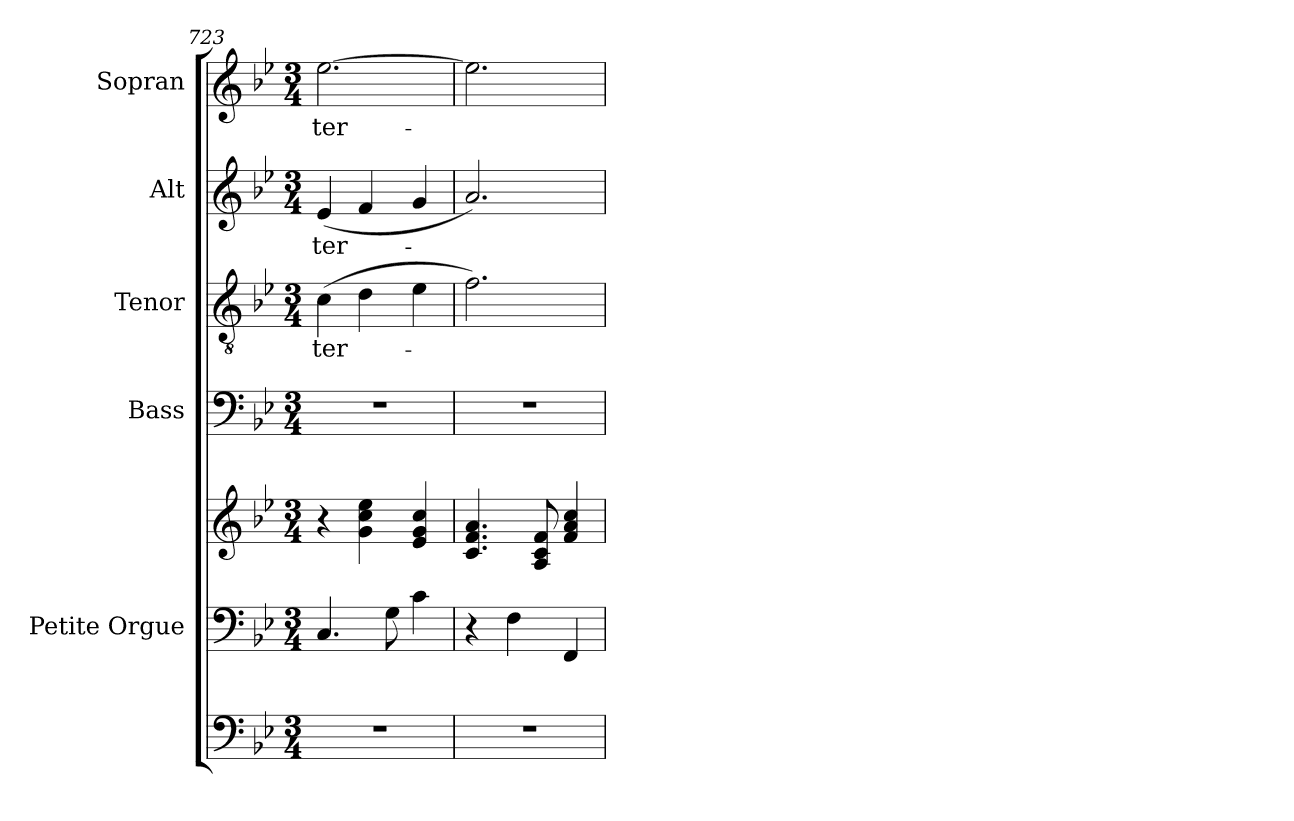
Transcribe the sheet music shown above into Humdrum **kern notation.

**kern	**kern	**kern	**kern	**kern	**text	**kern	**text	**kern	**text
*part6	*part5	*part5	*part4	*part3	*part3	*part2	*part2	*part1	*part1
*staff7	*staff6	*staff5	*staff4	*staff3	*staff3	*staff2	*staff2	*staff1	*staff1
*	*I"Petite Orgue	*	*I"Bass	*I"Tenor	*	*I"Alt	*	*I"Sopran	*
*	*I'Org. 1	*	*I'B.	*I'T.	*	*I'A.	*	*I'S.	*
*clefF4	*clefF4	*clefG2	*clefF4	*clefGv2	*	*clefG2	*	*clefG2	*
*k[b-e-]	*k[b-e-]	*k[b-e-]	*k[b-e-]	*k[b-e-]	*	*k[b-e-]	*	*k[b-e-]	*
*B-:	*B-:	*B-:	*B-:	*B-:	*	*B-:	*	*B-:	*
*M3/4	*M3/4	*M3/4	*M3/4	*M3/4	*	*M3/4	*	*M3/4	*
=723	=723	=723	=723	=723	=723	=723	=723	=723	=723
!	!	!	!	!	!LO:LY:b	!	!LO:LY:b	!	!LO:LY:b
2.r	4.C/	4r	2.r	(>4c\	ter-	(<4e-/	ter-	[2.ee-\	ter-
.	.	4g\ 4cc\ 4ee-\	.	4d\	.	4f/	.	.	.
.	8G\	.	.	.	.	.	.	.	.
.	4c\	4e-/ 4g/ 4cc/	.	4e-\	.	4g/	.	.	.
=724	=724	=724	=724	=724	=724	=724	=724	=724	=724
2.r	4r	4.c/ 4.f/ 4.a/	2.r	2.f\)	.	2.a/)	.	2.ee-\]	.
.	4F\	.	.	.	.	.	.	.	.
.	.	8A/ 8c/ 8f/	.	.	.	.	.	.	.
.	4FF/	4f/ 4a/ 4cc/	.	.	.	.	.	.	.
=	=	=	=	=	=	=	=	=	=
*-	*-	*-	*-	*-	*-	*-	*-	*-	*-
